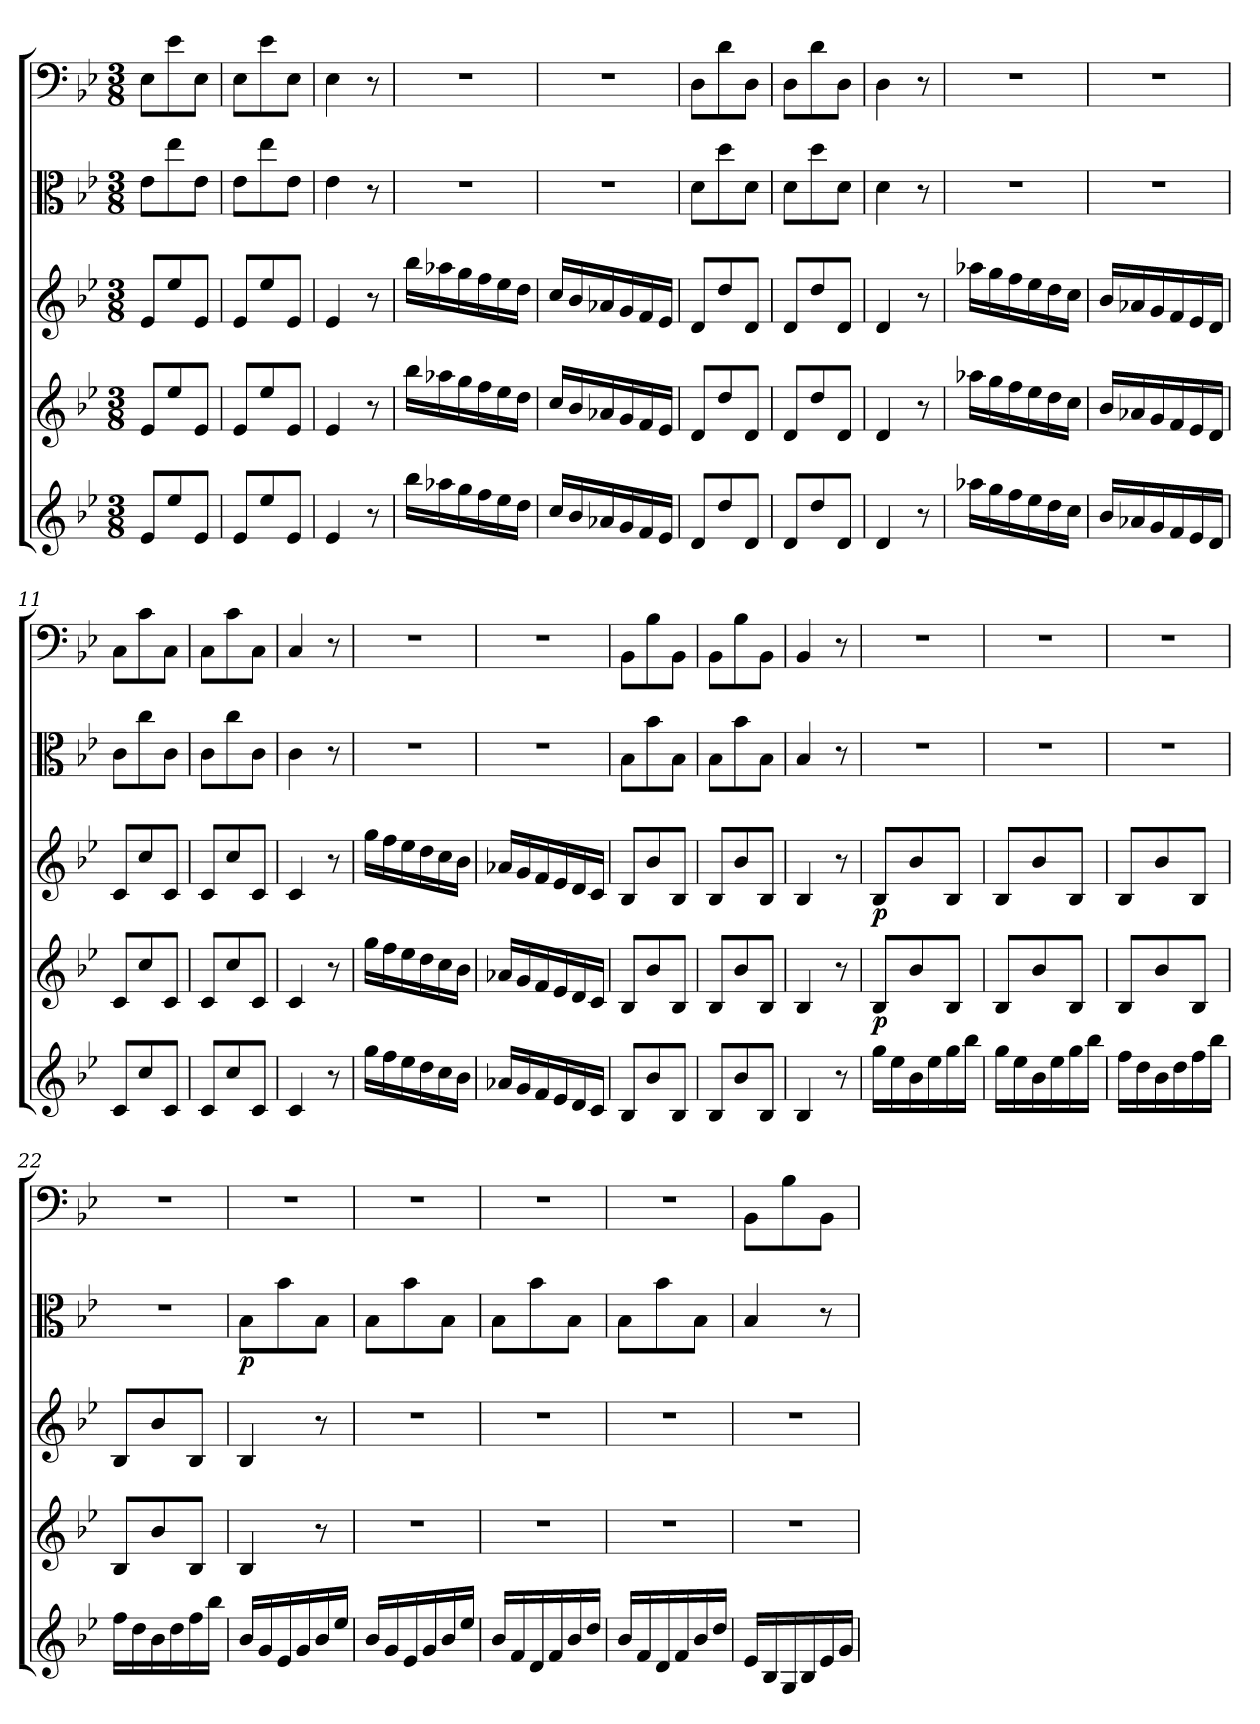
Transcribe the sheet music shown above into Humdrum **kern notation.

**kern	**kern	**dynam	**kern	**dynam	**kern	**dynam	**kern
*part5	*part4	*part4	*part3	*part3	*part2	*part2	*part1
*staff5	*staff4	*staff4	*staff3	*staff3	*staff2	*staff2	*staff1
*clefG2	*clefG2	*	*clefG2	*	*clefC3	*	*clefF4
*k[b-e-]	*k[b-e-]	*	*k[b-e-]	*	*k[b-e-]	*	*k[b-e-]
*B-:	*B-:	*	*B-:	*	*B-:	*	*B-:
*M3/8	*M3/8	*	*M3/8	*	*M3/8	*	*M3/8
=1	=1	=1	=1	=1	=1	=1	=1
8e-/L	8e-/L	.	8e-/L	.	8e-\L	.	8E-\L
8ee-/	8ee-/	.	8ee-/	.	8ee-\	.	8e-\
8e-/J	8e-/J	.	8e-/J	.	8e-\J	.	8E-\J
=2	=2	=2	=2	=2	=2	=2	=2
8e-/L	8e-/L	.	8e-/L	.	8e-\L	.	8E-\L
8ee-/	8ee-/	.	8ee-/	.	8ee-\	.	8e-\
8e-/J	8e-/J	.	8e-/J	.	8e-\J	.	8E-\J
=3	=3	=3	=3	=3	=3	=3	=3
4e-/	4e-/	.	4e-/	.	4e-\	.	4E-\
8r	8r	.	8r	.	8r	.	8r
=4	=4	=4	=4	=4	=4	=4	=4
16bb-\LL	16bb-\LL	.	16bb-\LL	.	4.r	.	4.r
16aa-X\	16aa-X\	.	16aa-X\	.	.	.	.
16gg\	16gg\	.	16gg\	.	.	.	.
16ff\	16ff\	.	16ff\	.	.	.	.
16ee-\	16ee-\	.	16ee-\	.	.	.	.
16dd\JJ	16dd\JJ	.	16dd\JJ	.	.	.	.
=5	=5	=5	=5	=5	=5	=5	=5
16cc/LL	16cc/LL	.	16cc/LL	.	4.r	.	4.r
16b-/	16b-/	.	16b-/	.	.	.	.
16a-X/	16a-X/	.	16a-X/	.	.	.	.
16g/	16g/	.	16g/	.	.	.	.
16f/	16f/	.	16f/	.	.	.	.
16e-/JJ	16e-/JJ	.	16e-/JJ	.	.	.	.
=6	=6	=6	=6	=6	=6	=6	=6
8d/L	8d/L	.	8d/L	.	8d\L	.	8D\L
8dd/	8dd/	.	8dd/	.	8dd\	.	8d\
8d/J	8d/J	.	8d/J	.	8d\J	.	8D\J
=7	=7	=7	=7	=7	=7	=7	=7
8d/L	8d/L	.	8d/L	.	8d\L	.	8D\L
8dd/	8dd/	.	8dd/	.	8dd\	.	8d\
8d/J	8d/J	.	8d/J	.	8d\J	.	8D\J
=8	=8	=8	=8	=8	=8	=8	=8
4d/	4d/	.	4d/	.	4d\	.	4D\
8r	8r	.	8r	.	8r	.	8r
=9	=9	=9	=9	=9	=9	=9	=9
16aa-X\LL	16aa-X\LL	.	16aa-X\LL	.	4.r	.	4.r
16gg\	16gg\	.	16gg\	.	.	.	.
16ff\	16ff\	.	16ff\	.	.	.	.
16ee-\	16ee-\	.	16ee-\	.	.	.	.
16dd\	16dd\	.	16dd\	.	.	.	.
16cc\JJ	16cc\JJ	.	16cc\JJ	.	.	.	.
=10	=10	=10	=10	=10	=10	=10	=10
16b-/LL	16b-/LL	.	16b-/LL	.	4.r	.	4.r
16a-X/	16a-X/	.	16a-X/	.	.	.	.
16g/	16g/	.	16g/	.	.	.	.
16f/	16f/	.	16f/	.	.	.	.
16e-/	16e-/	.	16e-/	.	.	.	.
16d/JJ	16d/JJ	.	16d/JJ	.	.	.	.
=11	=11	=11	=11	=11	=11	=11	=11
8c/L	8c/L	.	8c/L	.	8c\L	.	8C\L
8cc/	8cc/	.	8cc/	.	8cc\	.	8c\
8c/J	8c/J	.	8c/J	.	8c\J	.	8C\J
=12	=12	=12	=12	=12	=12	=12	=12
8c/L	8c/L	.	8c/L	.	8c\L	.	8C\L
8cc/	8cc/	.	8cc/	.	8cc\	.	8c\
8c/J	8c/J	.	8c/J	.	8c\J	.	8C\J
=13	=13	=13	=13	=13	=13	=13	=13
4c/	4c/	.	4c/	.	4c\	.	4C/
8r	8r	.	8r	.	8r	.	8r
=14	=14	=14	=14	=14	=14	=14	=14
16gg\LL	16gg\LL	.	16gg\LL	.	4.r	.	4.r
16ff\	16ff\	.	16ff\	.	.	.	.
16ee-\	16ee-\	.	16ee-\	.	.	.	.
16dd\	16dd\	.	16dd\	.	.	.	.
16cc\	16cc\	.	16cc\	.	.	.	.
16b-\JJ	16b-\JJ	.	16b-\JJ	.	.	.	.
=15	=15	=15	=15	=15	=15	=15	=15
16a-X/LL	16a-X/LL	.	16a-X/LL	.	4.r	.	4.r
16g/	16g/	.	16g/	.	.	.	.
16f/	16f/	.	16f/	.	.	.	.
16e-/	16e-/	.	16e-/	.	.	.	.
16d/	16d/	.	16d/	.	.	.	.
16c/JJ	16c/JJ	.	16c/JJ	.	.	.	.
=16	=16	=16	=16	=16	=16	=16	=16
8B-/L	8B-/L	.	8B-/L	.	8B-\L	.	8BB-\L
8b-/	8b-/	.	8b-/	.	8b-\	.	8B-\
8B-/J	8B-/J	.	8B-/J	.	8B-\J	.	8BB-\J
=17	=17	=17	=17	=17	=17	=17	=17
8B-/L	8B-/L	.	8B-/L	.	8B-\L	.	8BB-\L
8b-/	8b-/	.	8b-/	.	8b-\	.	8B-\
8B-/J	8B-/J	.	8B-/J	.	8B-\J	.	8BB-\J
=18	=18	=18	=18	=18	=18	=18	=18
4B-/	4B-/	.	4B-/	.	4B-/	.	4BB-/
8r	8r	.	8r	.	8r	.	8r
=19	=19	=19	=19	=19	=19	=19	=19
16gg\LL	8B-/L	p	8B-/L	p	4.r	.	4.r
16ee-\	.	.	.	.	.	.	.
16b-\	8b-/	.	8b-/	.	.	.	.
16ee-\	.	.	.	.	.	.	.
16gg\	8B-/J	.	8B-/J	.	.	.	.
16bb-\JJ	.	.	.	.	.	.	.
=20	=20	=20	=20	=20	=20	=20	=20
16gg\LL	8B-/L	.	8B-/L	.	4.r	.	4.r
16ee-\	.	.	.	.	.	.	.
16b-\	8b-/	.	8b-/	.	.	.	.
16ee-\	.	.	.	.	.	.	.
16gg\	8B-/J	.	8B-/J	.	.	.	.
16bb-\JJ	.	.	.	.	.	.	.
=21	=21	=21	=21	=21	=21	=21	=21
16ff\LL	8B-/L	.	8B-/L	.	4.r	.	4.r
16dd\	.	.	.	.	.	.	.
16b-\	8b-/	.	8b-/	.	.	.	.
16dd\	.	.	.	.	.	.	.
16ff\	8B-/J	.	8B-/J	.	.	.	.
16bb-\JJ	.	.	.	.	.	.	.
=22	=22	=22	=22	=22	=22	=22	=22
16ff\LL	8B-/L	.	8B-/L	.	4.r	.	4.r
16dd\	.	.	.	.	.	.	.
16b-\	8b-/	.	8b-/	.	.	.	.
16dd\	.	.	.	.	.	.	.
16ff\	8B-/J	.	8B-/J	.	.	.	.
16bb-\JJ	.	.	.	.	.	.	.
=23	=23	=23	=23	=23	=23	=23	=23
16b-/LL	4B-/	.	4B-/	.	8B-\L	p	4.r
16g/	.	.	.	.	.	.	.
16e-/	.	.	.	.	8b-\	.	.
16g/	.	.	.	.	.	.	.
16b-/	8r	.	8r	.	8B-\J	.	.
16ee-/JJ	.	.	.	.	.	.	.
=24	=24	=24	=24	=24	=24	=24	=24
16b-/LL	4.r	.	4.r	.	8B-\L	.	4.r
16g/	.	.	.	.	.	.	.
16e-/	.	.	.	.	8b-\	.	.
16g/	.	.	.	.	.	.	.
16b-/	.	.	.	.	8B-\J	.	.
16ee-/JJ	.	.	.	.	.	.	.
=25	=25	=25	=25	=25	=25	=25	=25
16b-/LL	4.r	.	4.r	.	8B-\L	.	4.r
16f/	.	.	.	.	.	.	.
16d/	.	.	.	.	8b-\	.	.
16f/	.	.	.	.	.	.	.
16b-/	.	.	.	.	8B-\J	.	.
16dd/JJ	.	.	.	.	.	.	.
=26	=26	=26	=26	=26	=26	=26	=26
16b-/LL	4.r	.	4.r	.	8B-\L	.	4.r
16f/	.	.	.	.	.	.	.
16d/	.	.	.	.	8b-\	.	.
16f/	.	.	.	.	.	.	.
16b-/	.	.	.	.	8B-\J	.	.
16dd/JJ	.	.	.	.	.	.	.
=27	=27	=27	=27	=27	=27	=27	=27
16e-/LL	4.r	.	4.r	.	4B-/	.	8BB-\L
16B-/	.	.	.	.	.	.	.
16G/	.	.	.	.	.	.	8B-\
16B-/	.	.	.	.	.	.	.
16e-/	.	.	.	.	8r	.	8BB-\J
16g/JJ	.	.	.	.	.	.	.
=	=	=	=	=	=	=	=
*-	*-	*-	*-	*-	*-	*-	*-
